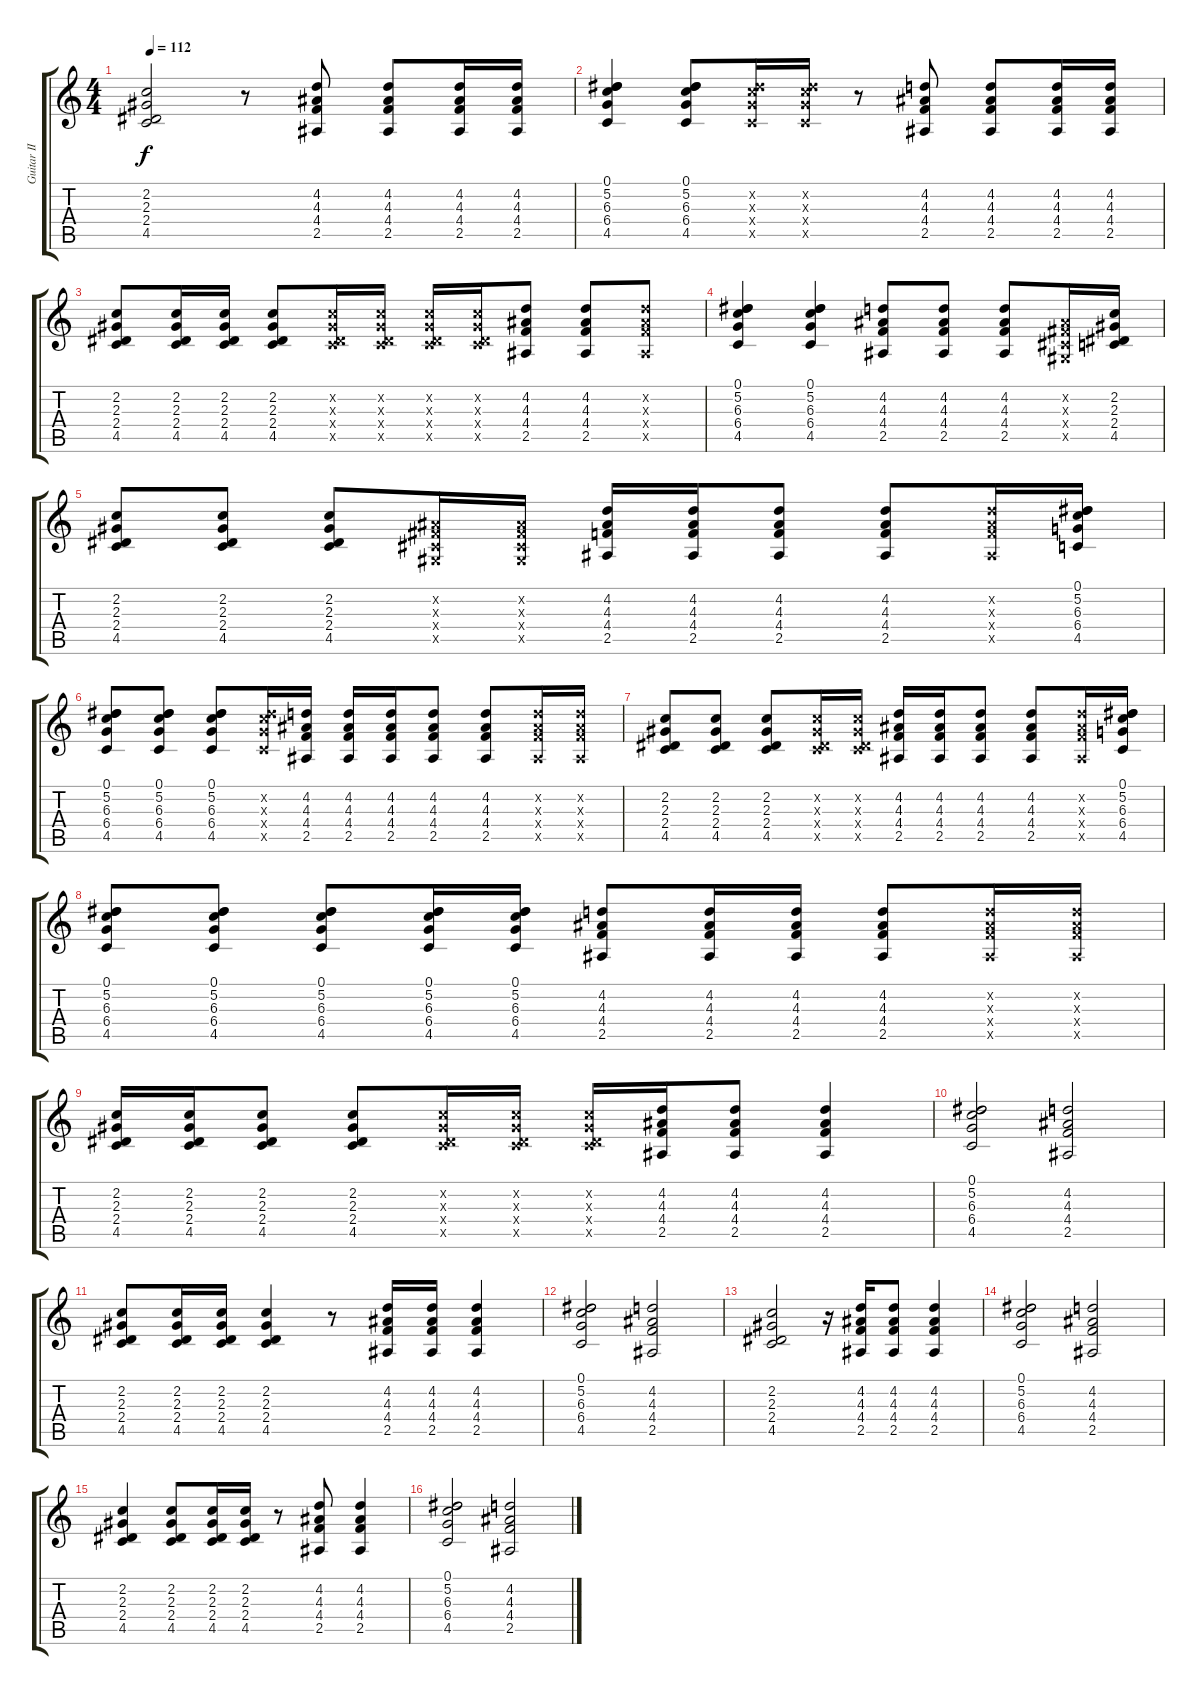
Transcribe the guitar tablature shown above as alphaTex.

\track ("Guitar II" "Guitar II") {instrument acousticguitarsteel}
\staff {score tabs}
\tuning (Eb4 Bb3 Gb3 Db3 Ab2 Eb2) {hide}
\ts (4 4)
\tempo 112
\clef g2
\ks c
(2.2 2.3 2.4 4.5).2{dy f} r.8 (4.2 4.3 4.4 2.5).8 (4.2 4.3 4.4 2.5).8 (4.2 4.3 4.4 2.5).16 (4.2 4.3 4.4 2.5).16 |
(0.1 5.2 6.3 6.4 4.5).4 (0.1 5.2 6.3 6.4 4.5).8 (5.2{x} 6.3{x} 6.4{x} 4.5{x}).16 (5.2{x} 6.3{x} 6.4{x} 4.5{x}).16 r.8 (4.2 4.3 4.4 2.5).8 (4.2 4.3 4.4 2.5).8 (4.2 4.3 4.4 2.5).16 (4.2 4.3 4.4 2.5).16 |
(2.2 2.3 2.4 4.5).8 (2.2 2.3 2.4 4.5).16 (2.2 2.3 2.4 4.5).16 (2.2 2.3 2.4 4.5).8 (2.2{x} 2.3{x} 2.4{x} 4.5{x}).16 (2.2{x} 2.3{x} 2.4{x} 4.5{x}).16 (2.2{x} 2.3{x} 2.4{x} 4.5{x}).16 (2.2{x} 2.3{x} 2.4{x} 4.5{x}).16 (4.2 4.3 4.4 2.5).8 (4.2 4.3 4.4 2.5).8 (4.2{x} 4.3{x} 4.4{x} 2.5{x}).8 |
(0.1 5.2 6.3 6.4 4.5).4 (0.1 5.2 6.3 6.4 4.5).4 (4.2 4.3 4.4 2.5).8 (4.2 4.3 4.4 2.5).8 (4.2 4.3 4.4 2.5).8 (0.2{x} 0.3{x} 0.4{x} 0.5{x}).16 (2.2 2.3 2.4 4.5).16 |
(2.2 2.3 2.4 4.5).8 (2.2 2.3 2.4 4.5).8 (2.2 2.3 2.4 4.5).8 (0.2{x} 0.3{x} 0.4{x} 0.5{x}).16 (0.2{x} 0.3{x} 0.4{x} 0.5{x}).16 (4.2 4.3 4.4 2.5).16 (4.2 4.3 4.4 2.5).16 (4.2 4.3 4.4 2.5).8 (4.2 4.3 4.4 2.5).8 (4.2{x} 4.3{x} 4.4{x} 2.5{x}).16 (0.1 5.2 6.3 6.4 4.5).16 |
(0.1 5.2 6.3 6.4 4.5).8 (0.1 5.2 6.3 6.4 4.5).8 (0.1 5.2 6.3 6.4 4.5).8 (5.2{x} 6.3{x} 6.4{x} 4.5{x}).16 (4.2 4.3 4.4 2.5).16 (4.2 4.3 4.4 2.5).16 (4.2 4.3 4.4 2.5).16 (4.2 4.3 4.4 2.5).8 (4.2 4.3 4.4 2.5).8 (4.2{x} 4.3{x} 4.4{x} 2.5{x}).16 (4.2{x} 4.3{x} 4.4{x} 2.5{x}).16 |
(2.2 2.3 2.4 4.5).8 (2.2 2.3 2.4 4.5).8 (2.2 2.3 2.4 4.5).8 (2.2{x} 2.3{x} 2.4{x} 4.5{x}).16 (2.2{x} 2.3{x} 2.4{x} 4.5{x}).16 (4.2 4.3 4.4 2.5).16 (4.2 4.3 4.4 2.5).16 (4.2 4.3 4.4 2.5).8 (4.2 4.3 4.4 2.5).8 (4.2{x} 4.3{x} 4.4{x} 2.5{x}).16 (0.1 5.2 6.3 6.4 4.5).16 |
(0.1 5.2 6.3 6.4 4.5).8 (0.1 5.2 6.3 6.4 4.5).8 (0.1 5.2 6.3 6.4 4.5).8 (0.1 5.2 6.3 6.4 4.5).16 (0.1 5.2 6.3 6.4 4.5).16 (4.2 4.3 4.4 2.5).8 (4.2 4.3 4.4 2.5).16 (4.2 4.3 4.4 2.5).16 (4.2 4.3 4.4 2.5).8 (4.2{x} 4.3{x} 4.4{x} 2.5{x}).16 (4.2{x} 4.3{x} 4.4{x} 2.5{x}).16 |
(2.2 2.3 2.4 4.5).16 (2.2 2.3 2.4 4.5).16 (2.2 2.3 2.4 4.5).8 (2.2 2.3 2.4 4.5).8 (2.2{x} 2.3{x} 2.4{x} 4.5{x}).16 (2.2{x} 2.3{x} 2.4{x} 4.5{x}).16 (2.2{x} 2.3{x} 2.4{x} 4.5{x}).16 (4.2 4.3 4.4 2.5).16 (4.2 4.3 4.4 2.5).8 (4.2 4.3 4.4 2.5).4 |
(0.1 5.2 6.3 6.4 4.5).2 (4.2 4.3 4.4 2.5).2 |
(2.2 2.3 2.4 4.5).8 (2.2 2.3 2.4 4.5).16 (2.2 2.3 2.4 4.5).16 (2.2 2.3 2.4 4.5).4 r.8 (4.2 4.3 4.4 2.5).16 (4.2 4.3 4.4 2.5).16 (4.2 4.3 4.4 2.5).4 |
(0.1 5.2 6.3 6.4 4.5).2 (4.2 4.3 4.4 2.5).2 |
(2.2 2.3 2.4 4.5).2 r.16 (4.2 4.3 4.4 2.5).16 (4.2 4.3 4.4 2.5).8 (4.2 4.3 4.4 2.5).4 |
(0.1 5.2 6.3 6.4 4.5).2 (4.2 4.3 4.4 2.5).2 |
(2.2 2.3 2.4 4.5).4 (2.2 2.3 2.4 4.5).8 (2.2 2.3 2.4 4.5).16 (2.2 2.3 2.4 4.5).16 r.8 (4.2 4.3 4.4 2.5).8 (4.2 4.3 4.4 2.5).4 |
(0.1 5.2 6.3 6.4 4.5).2 (4.2 4.3 4.4 2.5).2
